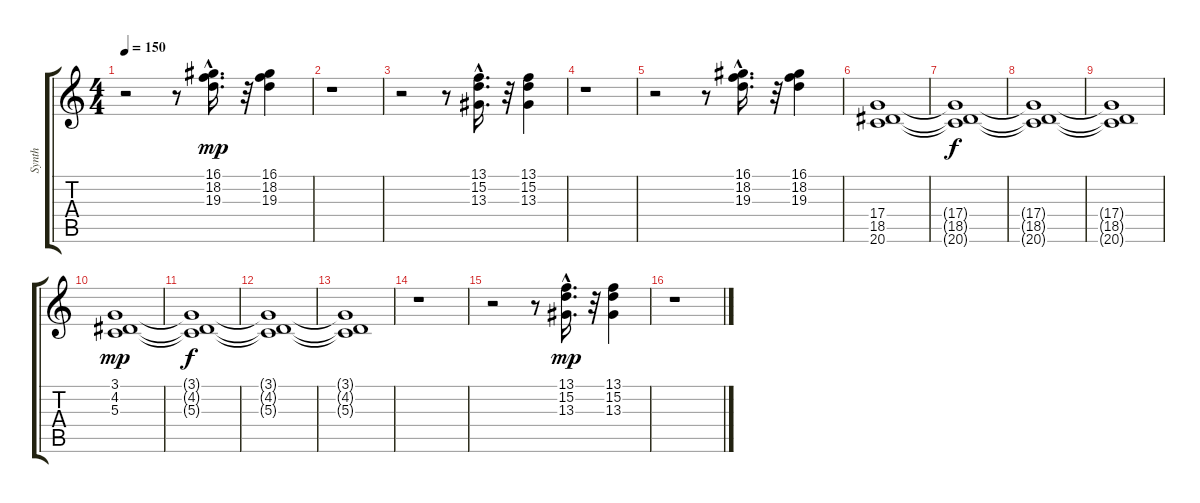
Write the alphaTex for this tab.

\track ("Synth" "Synth") {instrument stringensemble1}
\staff {score tabs}
\tuning (E4 B3 G3 D3 A2 E2) {hide}
\ts (4 4)
\tempo 150
\clef g2
\ks c
r.2{dy mp} r.8 (16.1{hac} 18.2{hac} 19.3{hac}).16{d} r.32 (16.1 18.2 19.3).4 |
r.1 |
r.2 r.8 (13.1{hac} 15.2{hac} 13.3{hac}).16{d} r.32 (13.1 15.2 13.3).4 |
r.1 |
r.2 r.8 (16.1{hac} 18.2{hac} 19.3{hac}).16{d} r.32 (16.1 18.2 19.3).4 |
(17.4 18.5 20.6).1 |
(17.4{t} 18.5{t} 20.6{t}).1{dy f} |
(17.4{t} 18.5{t} 20.6{t}).1 |
(17.4{t} 18.5{t} 20.6{t}).1 |
(3.1 4.2 5.3).1{dy mp} |
(3.1{t} 4.2{t} 5.3{t}).1{dy f} |
(3.1{t} 4.2{t} 5.3{t}).1 |
(3.1{t} 4.2{t} 5.3{t}).1 |
r.1 |
r.2 r.8 (13.1{hac} 15.2{hac} 13.3{hac}).16{d dy mp} r.32 (13.1 15.2 13.3).4 |
r.1
